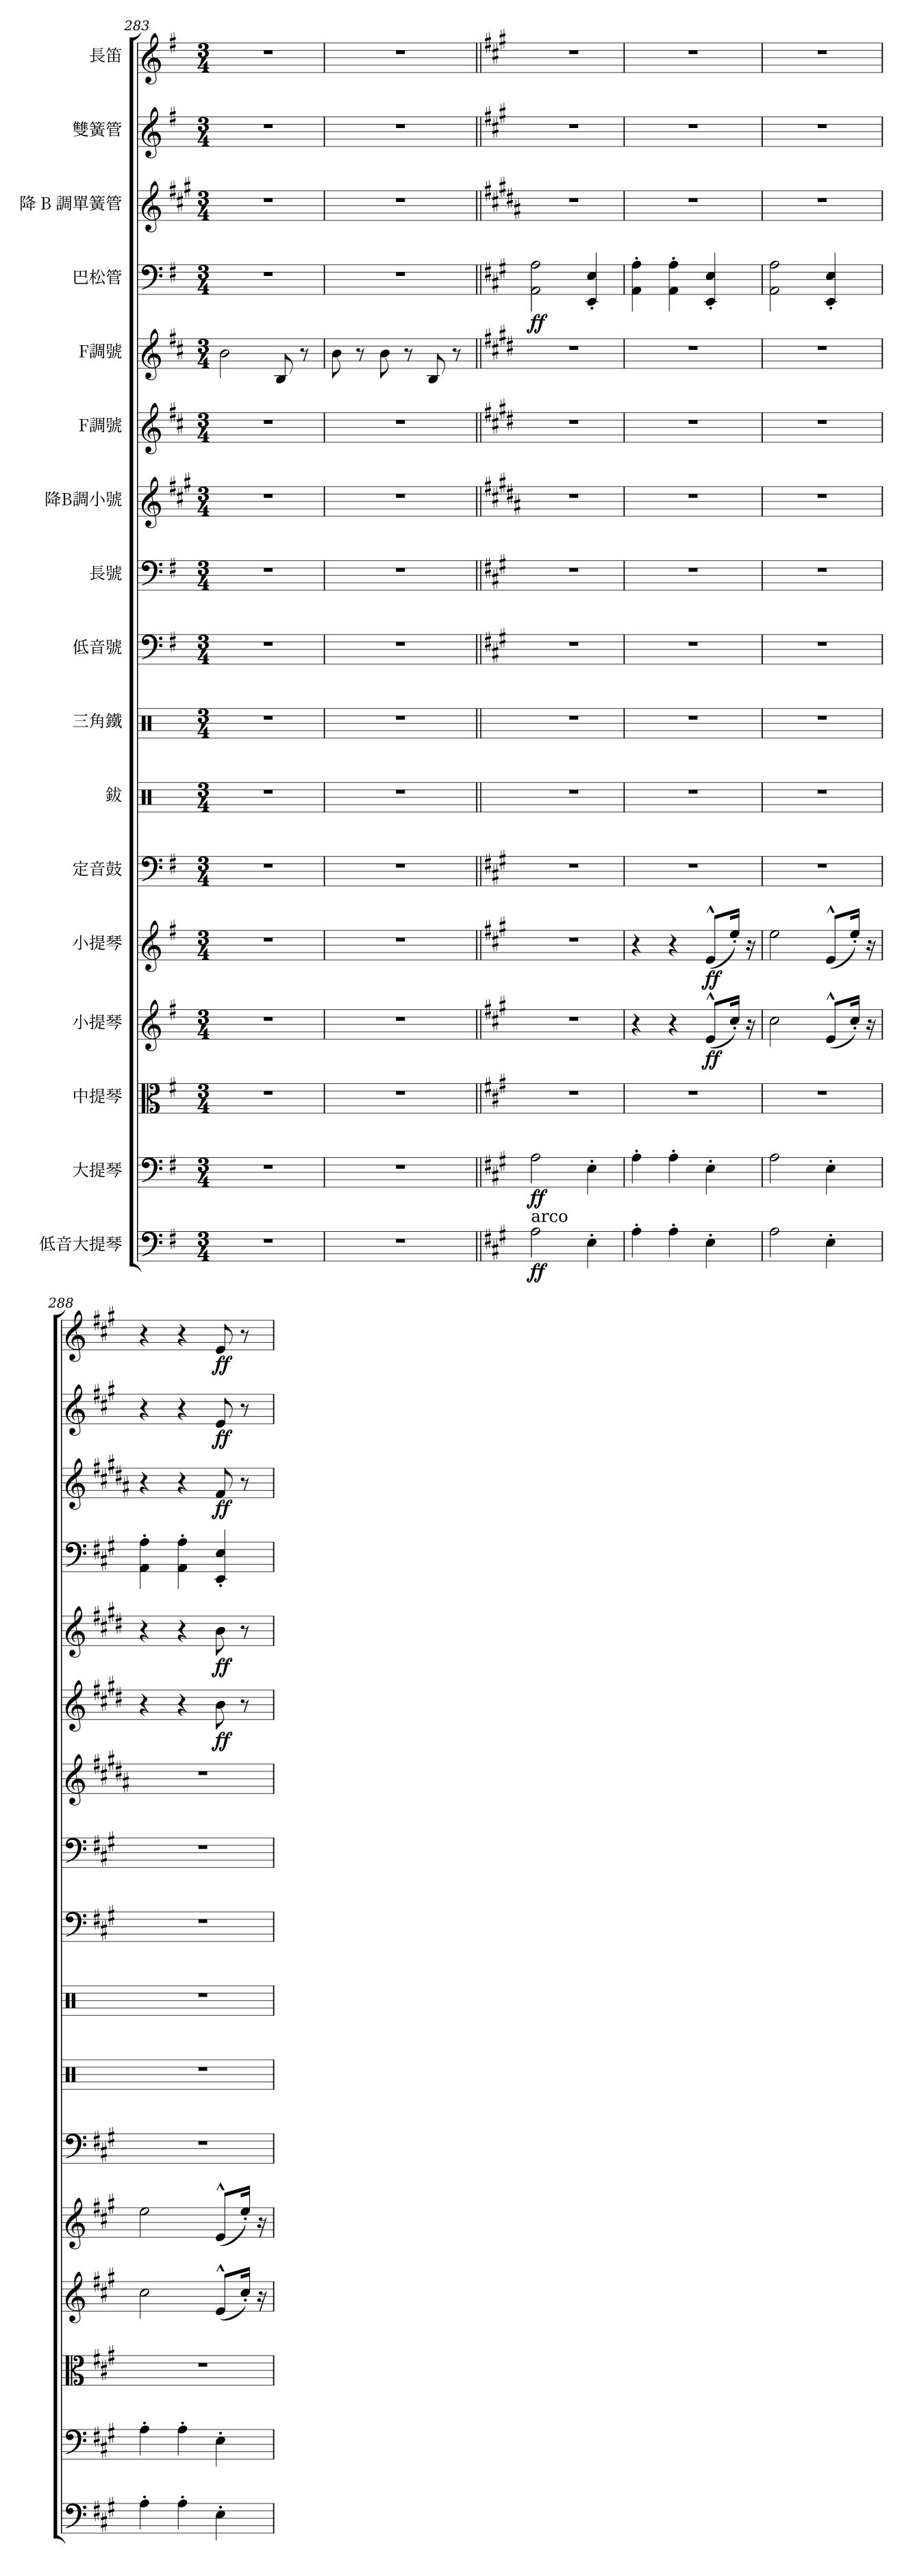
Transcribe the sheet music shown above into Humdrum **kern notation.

**kern	**dynam	**kern	**dynam	**kern	**kern	**dynam	**kern	**dynam	**kern	**kern	**kern	**kern	**kern	**kern	**kern	**dynam	**kern	**dynam	**kern	**dynam	**kern	**dynam	**kern	**dynam	**kern	**dynam
*part17	*part17	*part16	*part16	*part15	*part14	*part14	*part13	*part13	*part12	*part11	*part10	*part9	*part8	*part7	*part6	*part6	*part5	*part5	*part4	*part4	*part3	*part3	*part2	*part2	*part1	*part1
*staff17	*staff17	*staff16	*staff16	*staff15	*staff14	*staff14	*staff13	*staff13	*staff12	*staff11	*staff10	*staff9	*staff8	*staff7	*staff6	*staff6	*staff5	*staff5	*staff4	*staff4	*staff3	*staff3	*staff2	*staff2	*staff1	*staff1
*I"低音大提琴	*	*I"大提琴	*	*I"中提琴	*I"小提琴	*	*I"小提琴	*	*I"定音鼓	*I"鈸	*I"三角鐵	*I"低音號	*I"長號	*I"降B調小號	*I"F調號	*	*I"F調號	*	*I"巴松管	*	*I"降 B 調單簧管	*	*I"雙簧管	*	*I"長笛	*
*clefF4	*	*clefF4	*	*clefC3	*clefG2	*	*clefG2	*	*clefF4	*clefX	*clefX	*clefF4	*clefF4	*clefG2	*clefG2	*	*clefG2	*	*clefF4	*	*clefG2	*	*clefG2	*	*clefG2	*
*ITrd7c12	*	*	*	*	*	*	*	*	*	*	*	*	*	*ITrd1c2	*ITrd4c7	*	*ITrd4c7	*	*	*	*ITrd1c2	*	*	*	*	*
*k[f#]	*	*k[f#]	*	*k[f#]	*k[f#]	*	*k[f#]	*	*k[f#]	*k[]	*k[]	*k[f#]	*k[f#]	*k[f#]	*k[f#]	*	*k[f#]	*	*k[f#]	*	*k[f#]	*	*k[f#]	*	*k[f#]	*
*M3/4	*	*M3/4	*	*M3/4	*M3/4	*	*M3/4	*	*M3/4	*M3/4	*M3/4	*M3/4	*M3/4	*M3/4	*M3/4	*	*M3/4	*	*M3/4	*	*M3/4	*	*M3/4	*	*M3/4	*
*MM126	*	*MM126	*	*MM126	*MM126	*	*MM126	*	*MM126	*MM126	*MM126	*MM126	*MM126	*MM126	*MM126	*	*MM126	*	*MM126	*	*MM126	*	*MM126	*	*MM126	*
=283	=283	=283	=283	=283	=283	=283	=283	=283	=283	=283	=283	=283	=283	=283	=283	=283	=283	=283	=283	=283	=283	=283	=283	=283	=283	=283
2.r	.	2.r	.	2.r	2.r	.	2.r	.	2.r	2.r	2.r	2.r	2.r	2.r	2.r	.	2e\	.	2.r	.	2.r	.	2.r	.	2.r	.
.	.	.	.	.	.	.	.	.	.	.	.	.	.	.	.	.	8E/	.	.	.	.	.	.	.	.	.
.	.	.	.	.	.	.	.	.	.	.	.	.	.	.	.	.	8r	.	.	.	.	.	.	.	.	.
=284	=284	=284	=284	=284	=284	=284	=284	=284	=284	=284	=284	=284	=284	=284	=284	=284	=284	=284	=284	=284	=284	=284	=284	=284	=284	=284
*	*	*	*	*	*	*	*	*	*	*	*	*	*	*	*	*	*	*	*	*	*	*	*	*	*MM114	*
*	*	*	*	*	*	*	*	*	*	*	*	*	*	*	*	*	*	*	*	*	*	*	*	*	*^	*
*	*	*	*	*	*	*	*	*	*	*	*	*	*	*	*	*	*	*	*	*	*	*	*	*	*	*^	*
2.r	.	2.r	.	2.r	2.r	.	2.r	.	2.r	2.r	2.r	2.r	2.r	2.r	2.r	.	8e\	.	2.r	.	2.r	.	2.r	.	2.r	4ryy	2ryy	.
.	.	.	.	.	.	.	.	.	.	.	.	.	.	.	.	.	8r	.	.	.	.	.	.	.	.	.	.	.
*	*	*	*	*	*	*	*	*	*	*	*	*	*	*	*	*	*	*	*	*	*	*	*	*	*MM102	*	*	*
.	.	.	.	.	.	.	.	.	.	.	.	.	.	.	.	.	8e\	.	.	.	.	.	.	.	.	2ryy	.	.
.	.	.	.	.	.	.	.	.	.	.	.	.	.	.	.	.	8r	.	.	.	.	.	.	.	.	.	.	.
*	*	*	*	*	*	*	*	*	*	*	*	*	*	*	*	*	*	*	*	*	*	*	*	*	*MM60	*	*	*
.	.	.	.	.	.	.	.	.	.	.	.	.	.	.	.	.	8E/	.	.	.	.	.	.	.	.	.	4ryy	.
.	.	.	.	.	.	.	.	.	.	.	.	.	.	.	.	.	8r	.	.	.	.	.	.	.	.	.	.	.
*	*	*	*	*	*	*	*	*	*	*	*	*	*	*	*	*	*	*	*	*	*	*	*	*	*v	*v	*v	*
=285||	=285||	=285||	=285||	=285||	=285||	=285||	=285||	=285||	=285||	=285||	=285||	=285||	=285||	=285||	=285||	=285||	=285||	=285||	=285||	=285||	=285||	=285||	=285||	=285||	=285||	=285||
!!LO:REH:place=s1:a:B:fs=14:t=26
*k[f#c#g#]	*	*k[f#c#g#]	*	*k[f#c#g#]	*k[f#c#g#]	*	*k[f#c#g#]	*	*k[f#c#g#]	*	*	*k[f#c#g#]	*k[f#c#g#]	*k[f#c#g#]	*k[f#c#g#]	*	*k[f#c#g#]	*	*k[f#c#g#]	*	*k[f#c#g#]	*	*k[f#c#g#]	*	*k[f#c#g#]	*
*	*	*	*	*	*	*	*	*	*	*	*	*	*	*	*	*	*	*	*	*	*	*	*	*	*MM186	*
*	*	*	*	*	*	*	*	*	*	*	*	*	*	*	*	*	*	*	*	*	*	*	*	*	*^	*
*	*	*	*	*	*	*	*	*	*	*	*	*	*	*	*	*	*	*	*	*	*	*	*	*	*	*^	*
!LO:TX:a:t=arco	!	!	!	!	!	!	!	!	!	!	!	!	!	!	!	!	!	!	!	!	!	!	!	!	!	!	!	!
!	!LO:DY:b	!	!LO:DY:b	!	!	!	!	!	!	!	!	!	!	!	!	!	!	!	!	!LO:DY:b	!	!	!	!	!	!	!	!
*	*	*	*	*	*	*	*	*	*	*	*	*	*	*	*	*	*	*	*	*	*	*	*	*	*v	*v	*v	*
2AA\	ff	2A\	ff	2.r	2.r	.	2.r	.	2.r	2.r	2.r	2.r	2.r	2.r	2.r	.	2.r	.	2AA\ 2A\	ff	2.r	.	2.r	.	2.r	.
4EE'\	.	4E'\	.	.	.	.	.	.	.	.	.	.	.	.	.	.	.	.	4EE/' 4E/'	.	.	.	.	.	.	.
=286	=286	=286	=286	=286	=286	=286	=286	=286	=286	=286	=286	=286	=286	=286	=286	=286	=286	=286	=286	=286	=286	=286	=286	=286	=286	=286
4AA'\	.	4A'\	.	2.r	4r	.	4r	.	2.r	2.r	2.r	2.r	2.r	2.r	2.r	.	2.r	.	4AA\' 4A\'	.	2.r	.	2.r	.	2.r	.
4AA'\	.	4A'\	.	.	4r	.	4r	.	.	.	.	.	.	.	.	.	.	.	4AA\' 4A\'	.	.	.	.	.	.	.
!	!	!	!	!	!	!LO:DY:b	!	!LO:DY:b	!	!	!	!	!	!	!	!	!	!	!	!	!	!	!	!	!	!
4EE'\	.	4E'\	.	.	(<8e^^/L	ff	(<8e^^/L	ff	.	.	.	.	.	.	.	.	.	.	4EE/' 4E/'	.	.	.	.	.	.	.
.	.	.	.	.	16cc#'/Jk)	.	16ee'/Jk)	.	.	.	.	.	.	.	.	.	.	.	.	.	.	.	.	.	.	.
.	.	.	.	.	16r	.	16r	.	.	.	.	.	.	.	.	.	.	.	.	.	.	.	.	.	.	.
=287	=287	=287	=287	=287	=287	=287	=287	=287	=287	=287	=287	=287	=287	=287	=287	=287	=287	=287	=287	=287	=287	=287	=287	=287	=287	=287
2AA\	.	2A\	.	2.r	2cc#\	.	2ee\	.	2.r	2.r	2.r	2.r	2.r	2.r	2.r	.	2.r	.	2AA\ 2A\	.	2.r	.	2.r	.	2.r	.
4EE'\	.	4E'\	.	.	(<8e^^/L	.	(<8e^^/L	.	.	.	.	.	.	.	.	.	.	.	4EE/' 4E/'	.	.	.	.	.	.	.
.	.	.	.	.	16cc#'/Jk)	.	16ee'/Jk)	.	.	.	.	.	.	.	.	.	.	.	.	.	.	.	.	.	.	.
.	.	.	.	.	16r	.	16r	.	.	.	.	.	.	.	.	.	.	.	.	.	.	.	.	.	.	.
!!LO:PB:g=z
=288	=288	=288	=288	=288	=288	=288	=288	=288	=288	=288	=288	=288	=288	=288	=288	=288	=288	=288	=288	=288	=288	=288	=288	=288	=288	=288
4AA'\	.	4A'\	.	2.r	2cc#\	.	2ee\	.	2.r	2.r	2.r	2.r	2.r	2.r	4r	.	4r	.	4AA\' 4A\'	.	4r	.	4r	.	4r	.
4AA'\	.	4A'\	.	.	.	.	.	.	.	.	.	.	.	.	4r	.	4r	.	4AA\' 4A\'	.	4r	.	4r	.	4r	.
!	!	!	!	!	!	!	!	!	!	!	!	!	!	!	!	!LO:DY:b	!	!LO:DY:b	!	!	!	!LO:DY:b	!	!LO:DY:b	!	!LO:DY:b
4EE'\	.	4E'\	.	.	(<8e^^/L	.	(<8e^^/L	.	.	.	.	.	.	.	8e\	ff	8e\	ff	4EE/' 4E/'	.	8e/	ff	8e/	ff	8e/	ff
.	.	.	.	.	16cc#'/Jk)	.	16ee'/Jk)	.	.	.	.	.	.	.	8r	.	8r	.	.	.	8r	.	8r	.	8r	.
.	.	.	.	.	16r	.	16r	.	.	.	.	.	.	.	.	.	.	.	.	.	.	.	.	.	.	.
=	=	=	=	=	=	=	=	=	=	=	=	=	=	=	=	=	=	=	=	=	=	=	=	=	=	=
*-	*-	*-	*-	*-	*-	*-	*-	*-	*-	*-	*-	*-	*-	*-	*-	*-	*-	*-	*-	*-	*-	*-	*-	*-	*-	*-
